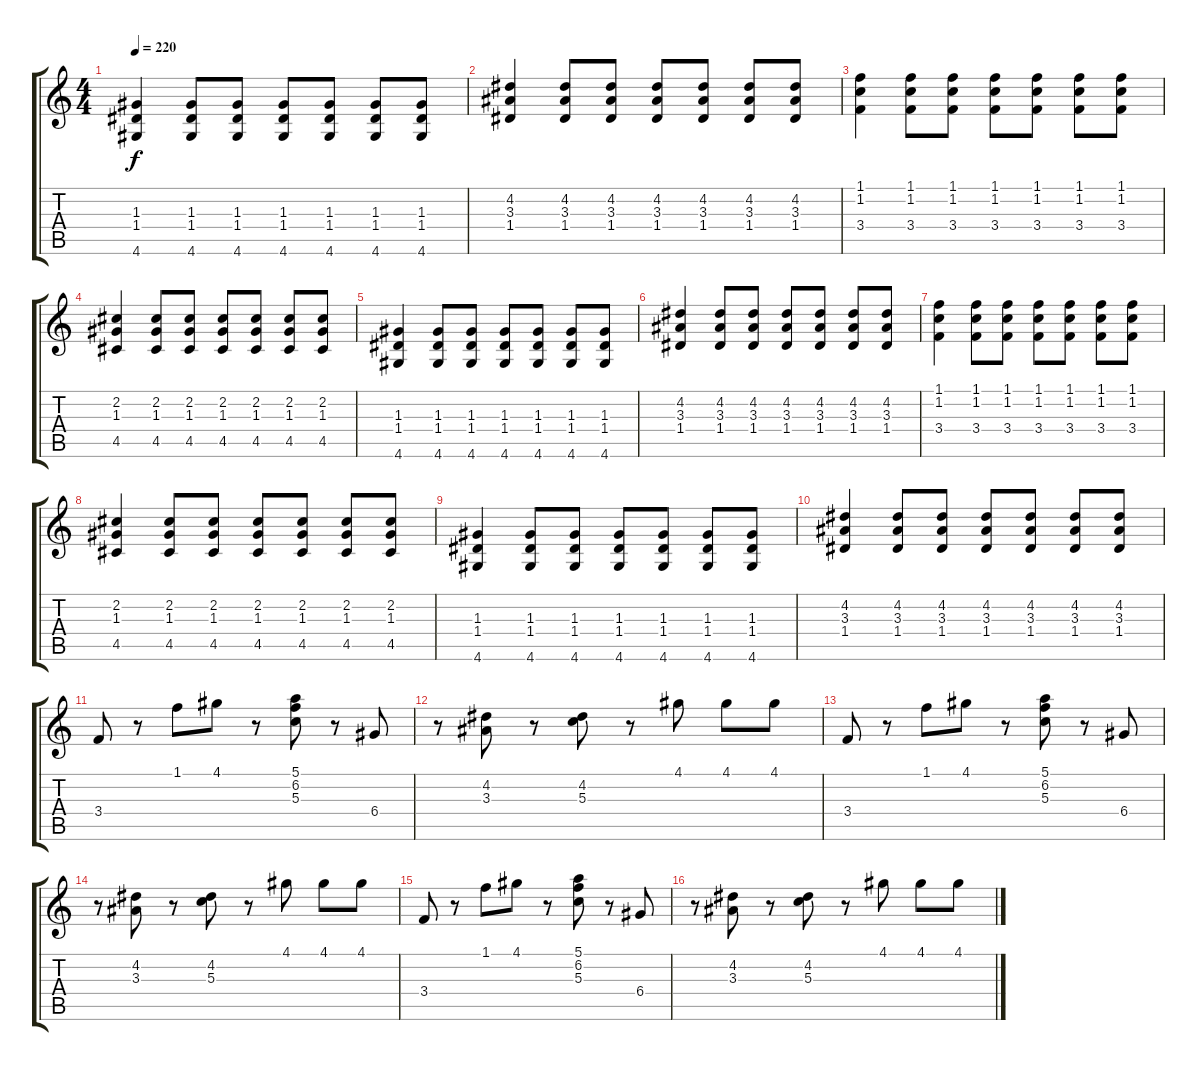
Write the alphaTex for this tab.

\track "" {instrument overdrivenguitar}
\staff {score tabs}
\tuning (E4 B3 G3 D3 A2 E2) {hide}
\ts (4 4)
\tempo 220
\clef g2
\ks c
(1.3 1.4 4.6).4{dy f} (1.3 1.4 4.6).8 (1.3 1.4 4.6).8 (1.3 1.4 4.6).8 (1.3 1.4 4.6).8 (1.3 1.4 4.6).8 (1.3 1.4 4.6).8 |
(4.2 3.3 1.4).4 (4.2 3.3 1.4).8 (4.2 3.3 1.4).8 (4.2 3.3 1.4).8 (4.2 3.3 1.4).8 (4.2 3.3 1.4).8 (4.2 3.3 1.4).8 |
(1.1 1.2 3.4).4 (1.1 1.2 3.4).8 (1.1 1.2 3.4).8 (1.1 1.2 3.4).8 (1.1 1.2 3.4).8 (1.1 1.2 3.4).8 (1.1 1.2 3.4).8 |
(2.2 1.3 4.5).4 (2.2 1.3 4.5).8 (2.2 1.3 4.5).8 (2.2 1.3 4.5).8 (2.2 1.3 4.5).8 (2.2 1.3 4.5).8 (2.2 1.3 4.5).8 |
(1.3 1.4 4.6).4 (1.3 1.4 4.6).8 (1.3 1.4 4.6).8 (1.3 1.4 4.6).8 (1.3 1.4 4.6).8 (1.3 1.4 4.6).8 (1.3 1.4 4.6).8 |
(4.2 3.3 1.4).4 (4.2 3.3 1.4).8 (4.2 3.3 1.4).8 (4.2 3.3 1.4).8 (4.2 3.3 1.4).8 (4.2 3.3 1.4).8 (4.2 3.3 1.4).8 |
(1.1 1.2 3.4).4 (1.1 1.2 3.4).8 (1.1 1.2 3.4).8 (1.1 1.2 3.4).8 (1.1 1.2 3.4).8 (1.1 1.2 3.4).8 (1.1 1.2 3.4).8 |
(2.2 1.3 4.5).4 (2.2 1.3 4.5).8 (2.2 1.3 4.5).8 (2.2 1.3 4.5).8 (2.2 1.3 4.5).8 (2.2 1.3 4.5).8 (2.2 1.3 4.5).8 |
(1.3 1.4 4.6).4 (1.3 1.4 4.6).8 (1.3 1.4 4.6).8 (1.3 1.4 4.6).8 (1.3 1.4 4.6).8 (1.3 1.4 4.6).8 (1.3 1.4 4.6).8 |
(4.2 3.3 1.4).4 (4.2 3.3 1.4).8 (4.2 3.3 1.4).8 (4.2 3.3 1.4).8 (4.2 3.3 1.4).8 (4.2 3.3 1.4).8 (4.2 3.3 1.4).8 |
3.4.8 r.8 1.1.8 4.1.8 r.8 (5.1 6.2 5.3).8 r.8 6.4.8 |
r.8 (4.2 3.3).8 r.8 (4.2 5.3).8 r.8 4.1.8 4.1.8 4.1.8 |
3.4.8 r.8 1.1.8 4.1.8 r.8 (5.1 6.2 5.3).8 r.8 6.4.8 |
r.8 (4.2 3.3).8 r.8 (4.2 5.3).8 r.8 4.1.8 4.1.8 4.1.8 |
3.4.8 r.8 1.1.8 4.1.8 r.8 (5.1 6.2 5.3).8 r.8 6.4.8 |
r.8 (4.2 3.3).8 r.8 (4.2 5.3).8 r.8 4.1.8 4.1.8 4.1.8
